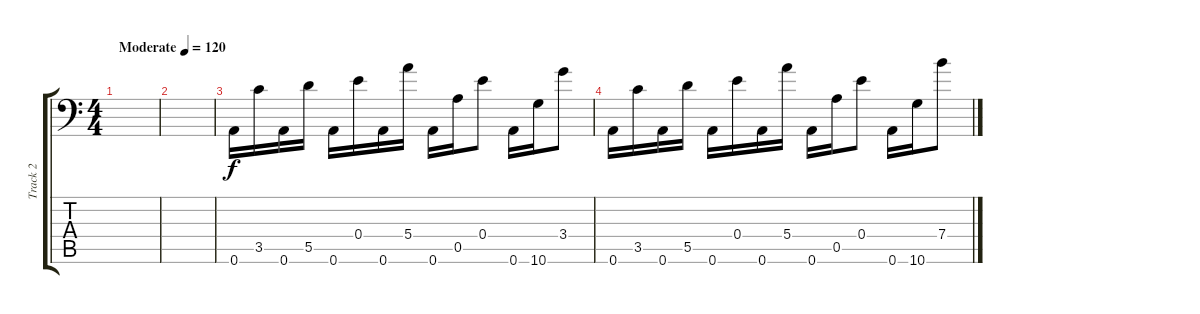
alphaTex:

\track ("Track 2" "Track 2") {instrument distortionguitar}
\staff {score tabs}
\tuning (E4 B3 G3 E3 A2 A1) {hide}
\ts (4 4)
\tempo (120 "Moderate")
\clef f4
\ks c
|
|
0.6.16 3.5.16 0.6.16 5.5.16 0.6.16 0.4.16 0.6.16 5.4.16 0.6.16 0.5.16 0.4.8 0.6.16 10.6.16 3.4.8 |
0.6.16 3.5.16 0.6.16 5.5.16 0.6.16 0.4.16 0.6.16 5.4.16 0.6.16 0.5.16 0.4.8 0.6.16 10.6.16 7.4.8
